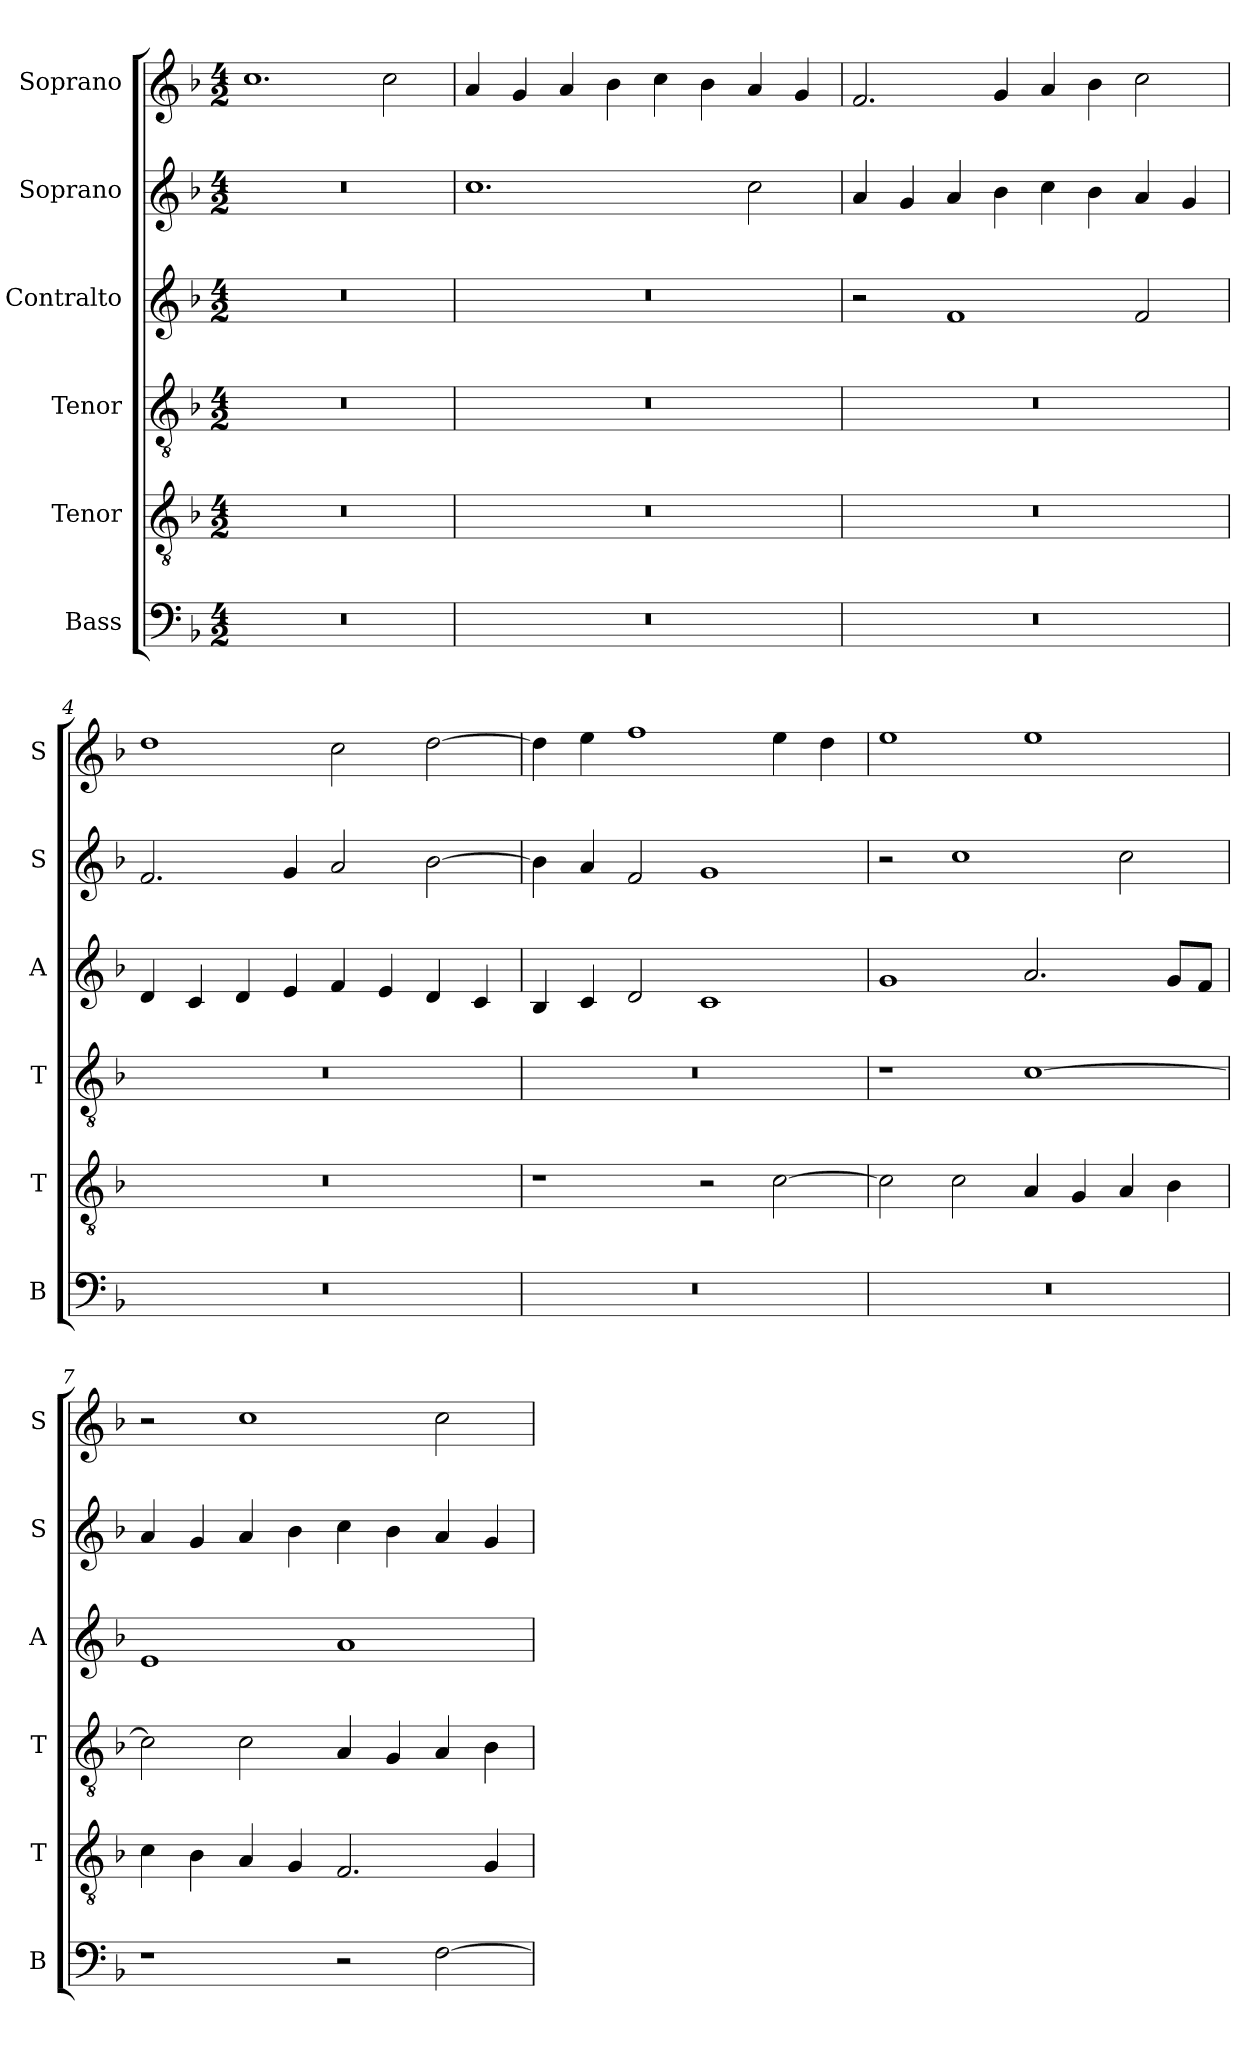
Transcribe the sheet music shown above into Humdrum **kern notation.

**kern	**kern	**kern	**kern	**kern	**kern
*part6	*part5	*part4	*part3	*part2	*part1
*staff6	*staff5	*staff4	*staff3	*staff2	*staff1
*I"Bass	*I"Tenor	*I"Tenor	*I"Contralto	*I"Soprano	*I"Soprano
*I'B	*I'T	*I'T	*I'A	*I'S	*I'S
*clefF4	*clefGv2	*clefGv2	*clefG2	*clefG2	*clefG2
*k[b-]	*k[b-]	*k[b-]	*k[b-]	*k[b-]	*k[b-]
*F:ion	*F:ion	*F:ion	*F:ion	*F:ion	*F:ion
*M4/2	*M4/2	*M4/2	*M4/2	*M4/2	*M4/2
=1	=1	=1	=1	=1	=1
0r	0r	0r	0r	0r	1.cc
.	.	.	.	.	2cc
=2	=2	=2	=2	=2	=2
0r	0r	0r	0r	1.cc	4a
.	.	.	.	.	4g
.	.	.	.	.	4a
.	.	.	.	.	4b-
.	.	.	.	.	4cc
.	.	.	.	.	4b-
.	.	.	.	2cc	4a
.	.	.	.	.	4g
=3	=3	=3	=3	=3	=3
0r	0r	0r	2r	4a	2.f
.	.	.	.	4g	.
.	.	.	1f	4a	.
.	.	.	.	4b-	4g
.	.	.	.	4cc	4a
.	.	.	.	4b-	4b-
.	.	.	2f	4a	2cc
.	.	.	.	4g	.
=4	=4	=4	=4	=4	=4
0r	0r	0r	4d	2.f	1dd
.	.	.	4c	.	.
.	.	.	4d	.	.
.	.	.	4e	4g	.
.	.	.	4f	2a	2cc
.	.	.	4e	.	.
.	.	.	4d	[2b-	[2dd
.	.	.	4c	.	.
=5	=5	=5	=5	=5	=5
0r	1r	0r	4B-	4b-]	4dd]
.	.	.	4c	4a	4ee
.	.	.	2d	2f	1ff
.	2r	.	1c	1g	.
.	[2c	.	.	.	4ee
.	.	.	.	.	4dd
=6	=6	=6	=6	=6	=6
0r	2c]	1r	1g	2r	1ee
.	2c	.	.	1cc	.
.	4A	[1c	2.a	.	1ee
.	4G	.	.	.	.
.	4A	.	.	2cc	.
.	4B-	.	8g/L	.	.
.	.	.	8f/J	.	.
=7	=7	=7	=7	=7	=7
1r	4c	2c]	1e	4a	2r
.	4B-	.	.	4g	.
.	4A	2c	.	4a	1cc
.	4G	.	.	4b-	.
2r	2.F	4A	1a	4cc	.
.	.	4G	.	4b-	.
[2F	.	4A	.	4a	2cc
.	4G	4B-	.	4g	.
=	=	=	=	=	=
*-	*-	*-	*-	*-	*-
